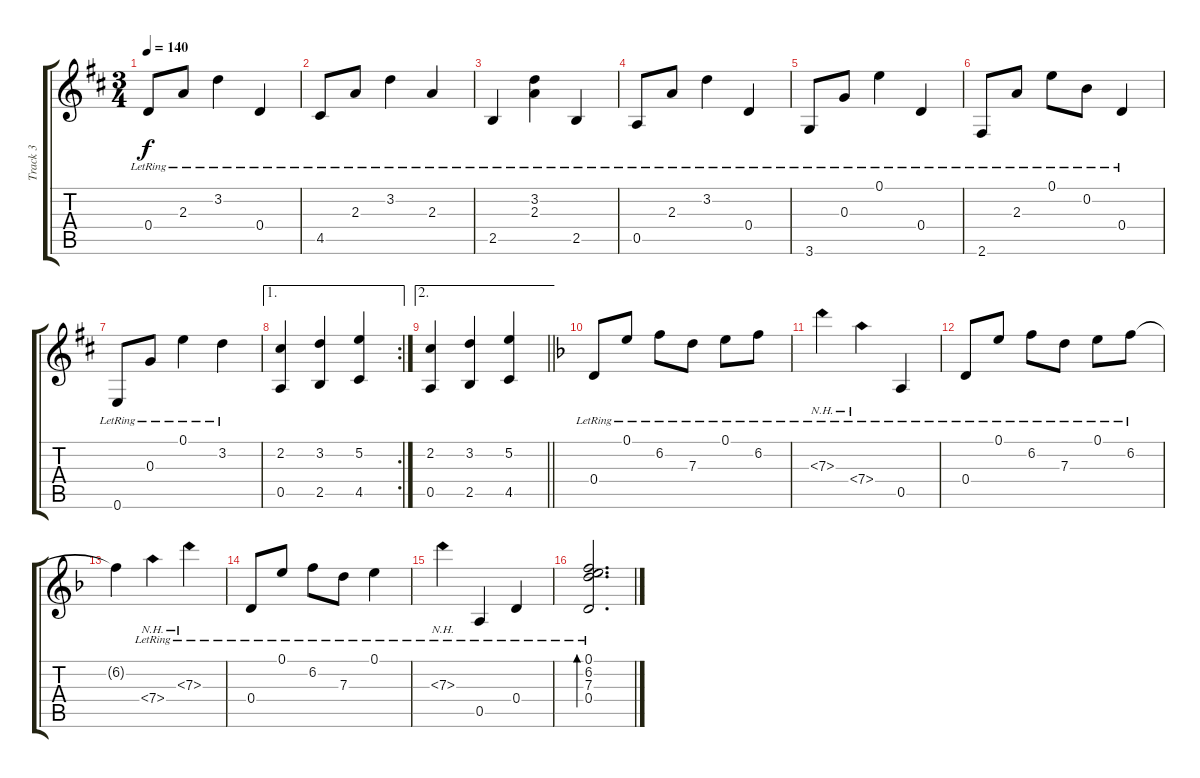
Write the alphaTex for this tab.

\track ("Track 3" "Track 3") {instrument acousticguitarsteel}
\staff {score tabs}
\tuning (E4 B3 G3 D3 A2 E2) {hide}
\ts (3 4)
\tempo 140
\clef g2
\ks d
0.4{lr}.8{dy f} 2.3{lr}.8 3.2{lr}.4 0.4{lr}.4 |
4.5{lr}.8 2.3{lr}.8 3.2{lr}.4 2.3{lr}.4 |
2.5{lr}.4 (3.2{lr} 2.3{lr}).4 2.5{lr}.4 |
0.5{lr}.8 2.3{lr}.8 3.2{lr}.4 0.4{lr}.4 |
3.6{lr}.8 0.3{lr}.8 0.1{lr}.4 0.4{lr}.4 |
2.6{lr}.8 2.3{lr}.8 0.1{lr}.8 0.2{lr}.8 0.4{lr}.4 |
0.6{lr}.8 0.3{lr}.8 0.1{lr}.4 3.2{lr}.4 |
\ae 1
\rc 2
(2.2 0.5).4 (3.2 2.5).4 (5.2 4.5).4 |
\ae 2
\barLineRight lightlight
(2.2 0.5).4 (3.2 2.5).4 (5.2 4.5).4 |
\ks f
0.4{lr}.8 0.1{lr}.8 6.2{lr}.8 7.3{lr}.8 0.1{lr}.8 6.2{lr}.8 |
7.3{nh lr}.4 7.4{nh lr}.4 0.5{lr}.4 |
0.4{lr}.8 0.1{lr}.8 6.2{lr}.8 7.3{lr}.8 0.1{lr}.8 6.2{lr}.8 |
6.2{t}.4 7.4{nh lr}.4 7.3{nh lr}.4 |
0.4{lr}.8 0.1{lr}.8 6.2{lr}.8 7.3{lr}.8 0.1{lr}.4 |
7.3{nh lr}.4 0.5{lr}.4 0.4{lr}.4 |
(0.1{lr} 6.2{lr} 7.3{lr} 0.4{lr}).2{d bd 480}
